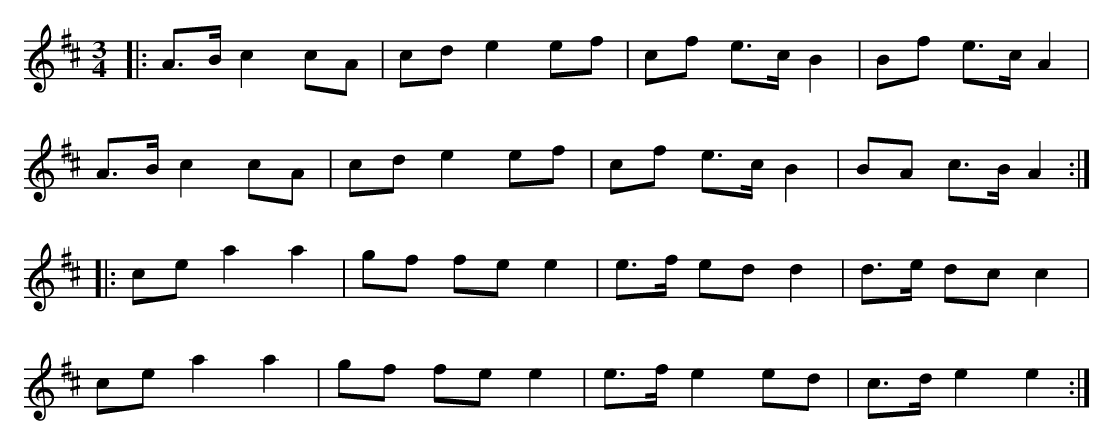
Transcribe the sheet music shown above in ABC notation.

X:1
M:3/4
K:Amix
|:A>B c2 cA|cd e2 ef|cf e>c B2|Bf e>c A2|
A>B c2 cA|cd e2 ef|cf e>c B2|BA c>B A2:|
|:ce a2 a2|gf fe e2|e>f ed d2|d>e dc c2|
ce a2 a2|gf fe e2|e>f e2 ed|c>d e2 e2:|
